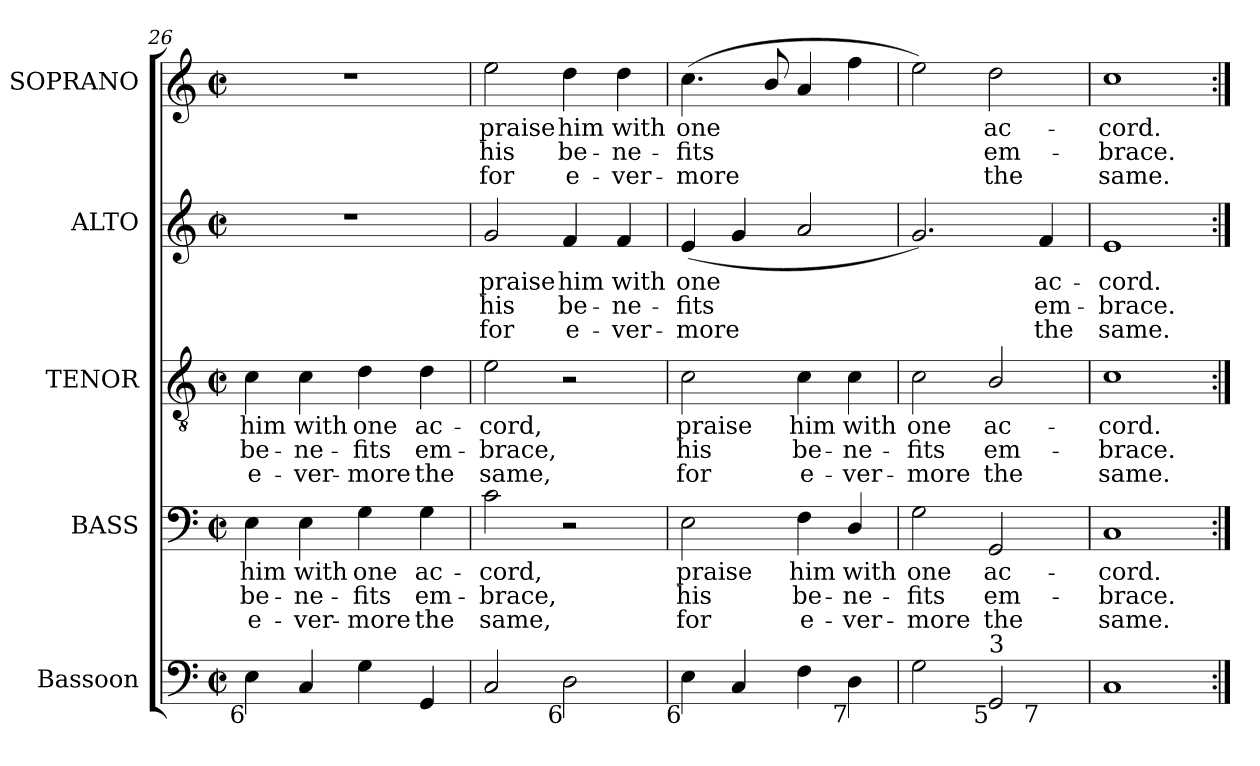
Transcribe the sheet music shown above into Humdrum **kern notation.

**kern	**kern	**text	**text	**text	**kern	**text	**text	**text	**kern	**text	**text	**text	**kern	**text	**text	**text
*part5	*part4	*part4	*part4	*part4	*part3	*part3	*part3	*part3	*part2	*part2	*part2	*part2	*part1	*part1	*part1	*part1
*staff5	*staff4	*staff4	*staff4	*staff4	*staff3	*staff3	*staff3	*staff3	*staff2	*staff2	*staff2	*staff2	*staff1	*staff1	*staff1	*staff1
*I"Bassoon	*I"BASS	*	*	*	*I"TENOR	*	*	*	*I"ALTO	*	*	*	*I"SOPRANO	*	*	*
*I'Bsn.	*I'B.	*	*	*	*I'T.	*	*	*	*I'A.	*	*	*	*I'S.	*	*	*
!!LO:LB:g=z
*clefF4	*clefF4	*	*	*	*clefGv2	*	*	*	*clefG2	*	*	*	*clefG2	*	*	*
*	*	*	*	*	*ITrd7c12	*	*	*	*	*	*	*	*	*	*	*
*k[]	*k[]	*	*	*	*k[]	*	*	*	*k[]	*	*	*	*k[]	*	*	*
*C:	*C:	*	*	*	*C:	*	*	*	*C:	*	*	*	*C:	*	*	*
*M2/2	*M2/2	*	*	*	*M2/2	*	*	*	*M2/2	*	*	*	*M2/2	*	*	*
*met(c|)	*met(c|)	*	*	*	*met(c|)	*	*	*	*met(c|)	*	*	*	*met(c|)	*	*	*
=26	=26	=26	=26	=26	=26	=26	=26	=26	=26	=26	=26	=26	=26	=26	=26	=26
!	!	!LO:LY:b:color=#000000	!LO:LY:b:color=#000000	!LO:LY:b:color=#000000	!	!	!	!	!	!	!	!	!	!	!	!
!LO:TX:b:rj:t=6	!	!	!	!	!	!	!	!	!	!	!	!	!	!	!	!
!	!	!	!	!	!	!LO:LY:b:color=#000000	!LO:LY:b:color=#000000	!LO:LY:b:color=#000000	!	!	!	!	!	!	!	!
4Ei\	4Ei\	him	be-	e-	4Ci\	him	be-	e-	1r	.	.	.	1r	.	.	.
!	!	!LO:LY:b:color=#000000	!LO:LY:b:color=#000000	!LO:LY:b:color=#000000	!	!	!	!	!	!	!	!	!	!	!	!
!	!	!	!	!	!	!LO:LY:b:color=#000000	!LO:LY:b:color=#000000	!LO:LY:b:color=#000000	!	!	!	!	!	!	!	!
4Ci/	4Ei\	with	-ne-	-ver-	4Ci\	with	-ne-	-ver-	.	.	.	.	.	.	.	.
!	!	!LO:LY:b:color=#000000	!LO:LY:b:color=#000000	!LO:LY:b:color=#000000	!	!	!	!	!	!	!	!	!	!	!	!
!	!	!	!	!	!	!LO:LY:b:color=#000000	!LO:LY:b:color=#000000	!LO:LY:b:color=#000000	!	!	!	!	!	!	!	!
4Gi\	4Gi\	one	-fits	-more	4Di\	one	-fits	-more	.	.	.	.	.	.	.	.
!	!	!LO:LY:b:color=#000000	!LO:LY:b:color=#000000	!LO:LY:b:color=#000000	!	!	!	!	!	!	!	!	!	!	!	!
!	!	!	!	!	!	!LO:LY:b:color=#000000	!LO:LY:b:color=#000000	!LO:LY:b:color=#000000	!	!	!	!	!	!	!	!
4GGi/	4Gi\	ac-	em-	the	4Di\	ac-	em-	the	.	.	.	.	.	.	.	.
=27	=27	=27	=27	=27	=27	=27	=27	=27	=27	=27	=27	=27	=27	=27	=27	=27
!	!	!LO:LY:b:color=#000000	!LO:LY:b:color=#000000	!LO:LY:b:color=#000000	!	!	!	!	!	!	!	!	!	!	!	!
!	!	!	!	!	!	!LO:LY:b:color=#000000	!LO:LY:b:color=#000000	!LO:LY:b:color=#000000	!	!	!	!	!	!	!	!
!	!	!	!	!	!	!	!	!	!	!LO:LY:b:color=#000000	!LO:LY:b:color=#000000	!LO:LY:b:color=#000000	!	!	!	!
!	!	!	!	!	!	!	!	!	!	!	!	!	!	!LO:LY:b:color=#000000	!LO:LY:b:color=#000000	!LO:LY:b:color=#000000
2Ci/	2ci\	-cord,	-brace,	same,	2Ei\	-cord,	-brace,	same,	2gi/	praise	his	for	2eei\	praise	his	for
!	!	!	!	!	!	!	!	!	!	!LO:LY:b:color=#000000	!LO:LY:b:color=#000000	!LO:LY:b:color=#000000	!	!	!	!
!LO:TX:b:rj:t=6	!	!	!	!	!	!	!	!	!	!	!	!	!	!	!	!
!	!	!	!	!	!	!	!	!	!	!	!	!	!	!LO:LY:b:color=#000000	!LO:LY:b:color=#000000	!LO:LY:b:color=#000000
2Di\	2r	.	.	.	2r	.	.	.	4fi/	him	be-	e-	4ddi\	him	be-	e-
!	!	!	!	!	!	!	!	!	!	!LO:LY:b:color=#000000	!LO:LY:b:color=#000000	!LO:LY:b:color=#000000	!	!	!	!
!	!	!	!	!	!	!	!	!	!	!	!	!	!	!LO:LY:b:color=#000000	!LO:LY:b:color=#000000	!LO:LY:b:color=#000000
.	.	.	.	.	.	.	.	.	4fi/	with	-ne-	-ver-	4ddi\	with	-ne-	-ver-
=28	=28	=28	=28	=28	=28	=28	=28	=28	=28	=28	=28	=28	=28	=28	=28	=28
!	!	!LO:LY:b:color=#000000	!LO:LY:b:color=#000000	!LO:LY:b:color=#000000	!	!	!	!	!	!	!	!	!	!	!	!
!	!	!	!	!	!	!LO:LY:b:color=#000000	!LO:LY:b:color=#000000	!LO:LY:b:color=#000000	!	!	!	!	!	!	!	!
!	!	!	!	!	!	!	!	!	!	!LO:LY:b:color=#000000	!LO:LY:b:color=#000000	!LO:LY:b:color=#000000	!	!	!	!
!LO:TX:b:rj:t=6	!	!	!	!	!	!	!	!	!	!	!	!	!	!	!	!
!	!	!	!	!	!	!	!	!	!	!	!	!	!	!LO:LY:b:color=#000000	!LO:LY:b:color=#000000	!LO:LY:b:color=#000000
4Ei\	2Ei\	praise	his	for	2Ci\	praise	his	for	(4ei/	one	-fits	-more	(4.cci\	one	-fits	-more
4Ci/	.	.	.	.	.	.	.	.	4gi/	.	.	.	.	.	.	.
.	.	.	.	.	.	.	.	.	.	.	.	.	8bi/	.	.	.
!	!	!LO:LY:b:color=#000000	!LO:LY:b:color=#000000	!LO:LY:b:color=#000000	!	!	!	!	!	!	!	!	!	!	!	!
!	!	!	!	!	!	!LO:LY:b:color=#000000	!LO:LY:b:color=#000000	!LO:LY:b:color=#000000	!	!	!	!	!	!	!	!
4Fi\	4Fi\	him	be-	e-	4Ci\	him	be-	e-	2ai/	.	.	.	4ai/	.	.	.
!	!	!LO:LY:b:color=#000000	!LO:LY:b:color=#000000	!LO:LY:b:color=#000000	!	!	!	!	!	!	!	!	!	!	!	!
!LO:TX:b:rj:t=7	!	!	!	!	!	!	!	!	!	!	!	!	!	!	!	!
!	!	!	!	!	!	!LO:LY:b:color=#000000	!LO:LY:b:color=#000000	!LO:LY:b:color=#000000	!	!	!	!	!	!	!	!
4Di\	4Di/	with	-ne-	-ver-	4Ci\	with	-ne-	-ver-	.	.	.	.	4ffi\	.	.	.
=29	=29	=29	=29	=29	=29	=29	=29	=29	=29	=29	=29	=29	=29	=29	=29	=29
!	!	!LO:LY:b:color=#000000	!LO:LY:b:color=#000000	!LO:LY:b:color=#000000	!	!	!	!	!	!	!	!	!	!	!	!
!LO:TX:b:rj:t=6	!	!	!	!	!	!	!	!	!	!	!	!	!	!	!	!
!LO:TX:t=4	!	!	!	!	!	!	!	!	!	!	!	!	!	!	!	!
!	!	!	!	!	!	!LO:LY:b:color=#000000	!LO:LY:b:color=#000000	!LO:LY:b:color=#000000	!	!	!	!	!	!	!	!
*^	*	*	*	*	*	*	*	*	*	*	*	*	*	*	*	*
2Gi\	2.ryy	2Gi\	one	-fits	-more	2Ci\	one	-fits	-more	2.gi/)	.	.	.	2eei\)	.	.	.
!	!	!	!LO:LY:b:color=#000000	!LO:LY:b:color=#000000	!LO:LY:b:color=#000000	!	!	!	!	!	!	!	!	!	!	!	!
!	!	!	!	!	!	!	!LO:LY:b:color=#000000	!LO:LY:b:color=#000000	!LO:LY:b:color=#000000	!	!	!	!	!	!	!	!
!LO:TX:b:rj:t=5	!	!	!	!	!	!	!	!	!	!	!	!	!	!	!	!	!
!LO:TX:t=3	!	!	!	!	!	!	!	!	!	!	!	!	!	!	!	!	!
!	!	!	!	!	!	!	!	!	!	!	!	!	!	!	!LO:LY:b:color=#000000	!LO:LY:b:color=#000000	!LO:LY:b:color=#000000
2GGi/	.	2GGi/	ac-	em-	the	2BBi/	ac-	em-	the	.	.	.	.	2ddi\	ac-	em-	the
!	!LO:TX:b:rj:t=7	!	!	!	!	!	!	!	!	!	!	!	!	!	!	!	!
!	!	!	!	!	!	!	!	!	!	!	!LO:LY:b:color=#000000	!LO:LY:b:color=#000000	!LO:LY:b:color=#000000	!	!	!	!
.	4ryy	.	.	.	.	.	.	.	.	4fi/	ac-	em-	the	.	.	.	.
*v	*v	*	*	*	*	*	*	*	*	*	*	*	*	*	*	*	*
=30	=30	=30	=30	=30	=30	=30	=30	=30	=30	=30	=30	=30	=30	=30	=30	=30
*^	*	*	*	*	*	*	*	*	*	*	*	*	*	*	*	*
!	!	!	!LO:LY:b:color=#000000	!LO:LY:b:color=#000000	!LO:LY:b:color=#000000	!	!	!	!	!	!	!	!	!	!	!	!
*v	*v	*	*	*	*	*	*	*	*	*	*	*	*	*	*	*	*
*^	*	*	*	*	*	*	*	*	*	*	*	*	*	*	*	*
!	!	!	!	!	!	!	!LO:LY:b:color=#000000	!LO:LY:b:color=#000000	!LO:LY:b:color=#000000	!	!	!	!	!	!	!	!
*v	*v	*	*	*	*	*	*	*	*	*	*	*	*	*	*	*	*
*^	*	*	*	*	*	*	*	*	*	*	*	*	*	*	*	*
!	!	!	!	!	!	!	!	!	!	!	!LO:LY:b:color=#000000	!LO:LY:b:color=#000000	!LO:LY:b:color=#000000	!	!	!	!
*v	*v	*	*	*	*	*	*	*	*	*	*	*	*	*	*	*	*
*^	*	*	*	*	*	*	*	*	*	*	*	*	*	*	*	*
!	!	!	!	!	!	!	!	!	!	!	!	!	!	!	!LO:LY:b:color=#000000	!LO:LY:b:color=#000000	!LO:LY:b:color=#000000
*v	*v	*	*	*	*	*	*	*	*	*	*	*	*	*	*	*	*
1Ci	1Ci	-cord.	-brace.	same.	1Ci	-cord.	-brace.	same.	1ei	-cord.	-brace.	same.	1cci	-cord.	-brace.	same.
=:|!	=:|!	=:|!	=:|!	=:|!	=:|!	=:|!	=:|!	=:|!	=:|!	=:|!	=:|!	=:|!	=:|!	=:|!	=:|!	=:|!
*-	*-	*-	*-	*-	*-	*-	*-	*-	*-	*-	*-	*-	*-	*-	*-	*-
